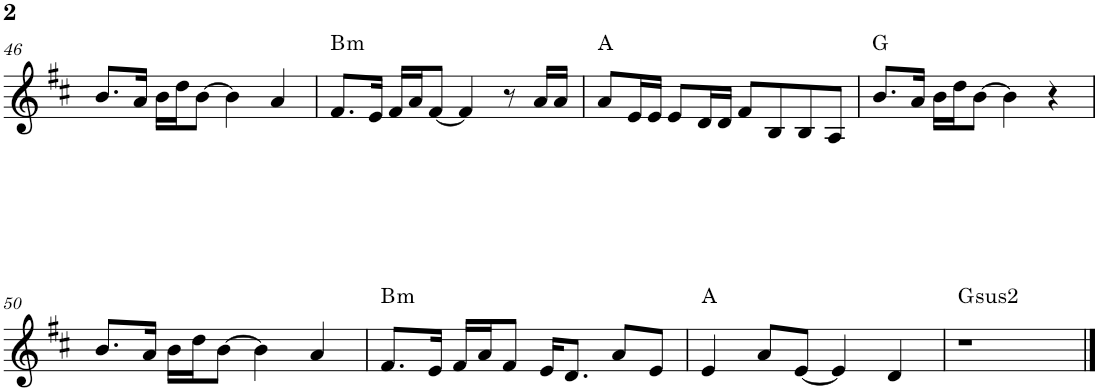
**kern	**harte
*part1	*part1
*staff1	*
*I"P1	*
!!LO:PB:g=z
*clefG2	*
*k[f#c#]	*
*M4/4	*
=46	=46
8.b/L	.
16a/Jk	.
16b\LL	.
16dd\J	.
[8b\J	.
4b\]	.
4a/	.
=47	=47
!	!LO:H:kt=m
8.f#/L	B:min
16e/Jk	.
16f#/LL	.
16a/J	.
[8f#/J	.
4f#/]	.
8r	.
16a/LL	.
16a/JJ	.
=48	=48
8a/L	A:maj
16e/L	.
16e/JJ	.
8e/L	.
16d/L	.
16d/JJ	.
8f#/L	.
8B/	.
8B/	.
8A/J	.
=49	=49
8.b/L	G:maj
16a/Jk	.
16b\LL	.
16dd\J	.
[8b\J	.
4b\]	.
4r	.
!!LO:LB:g=z
=50	=50
8.b/L	.
16a/Jk	.
16b\LL	.
16dd\J	.
[8b\J	.
4b\]	.
4a/	.
=51	=51
!	!LO:H:kt=m
8.f#/L	B:min
16e/Jk	.
16f#/LL	.
16a/J	.
8f#/J	.
16e/KL	.
8.d/J	.
8a/L	.
8e/J	.
=52	=52
4e/	A:maj
8a/L	.
[8e/J	.
4e/]	.
4d/	.
=53	=53
!	!LO:H:kt=2
1r	G:(1,2,5)
==	==
*-	*-
